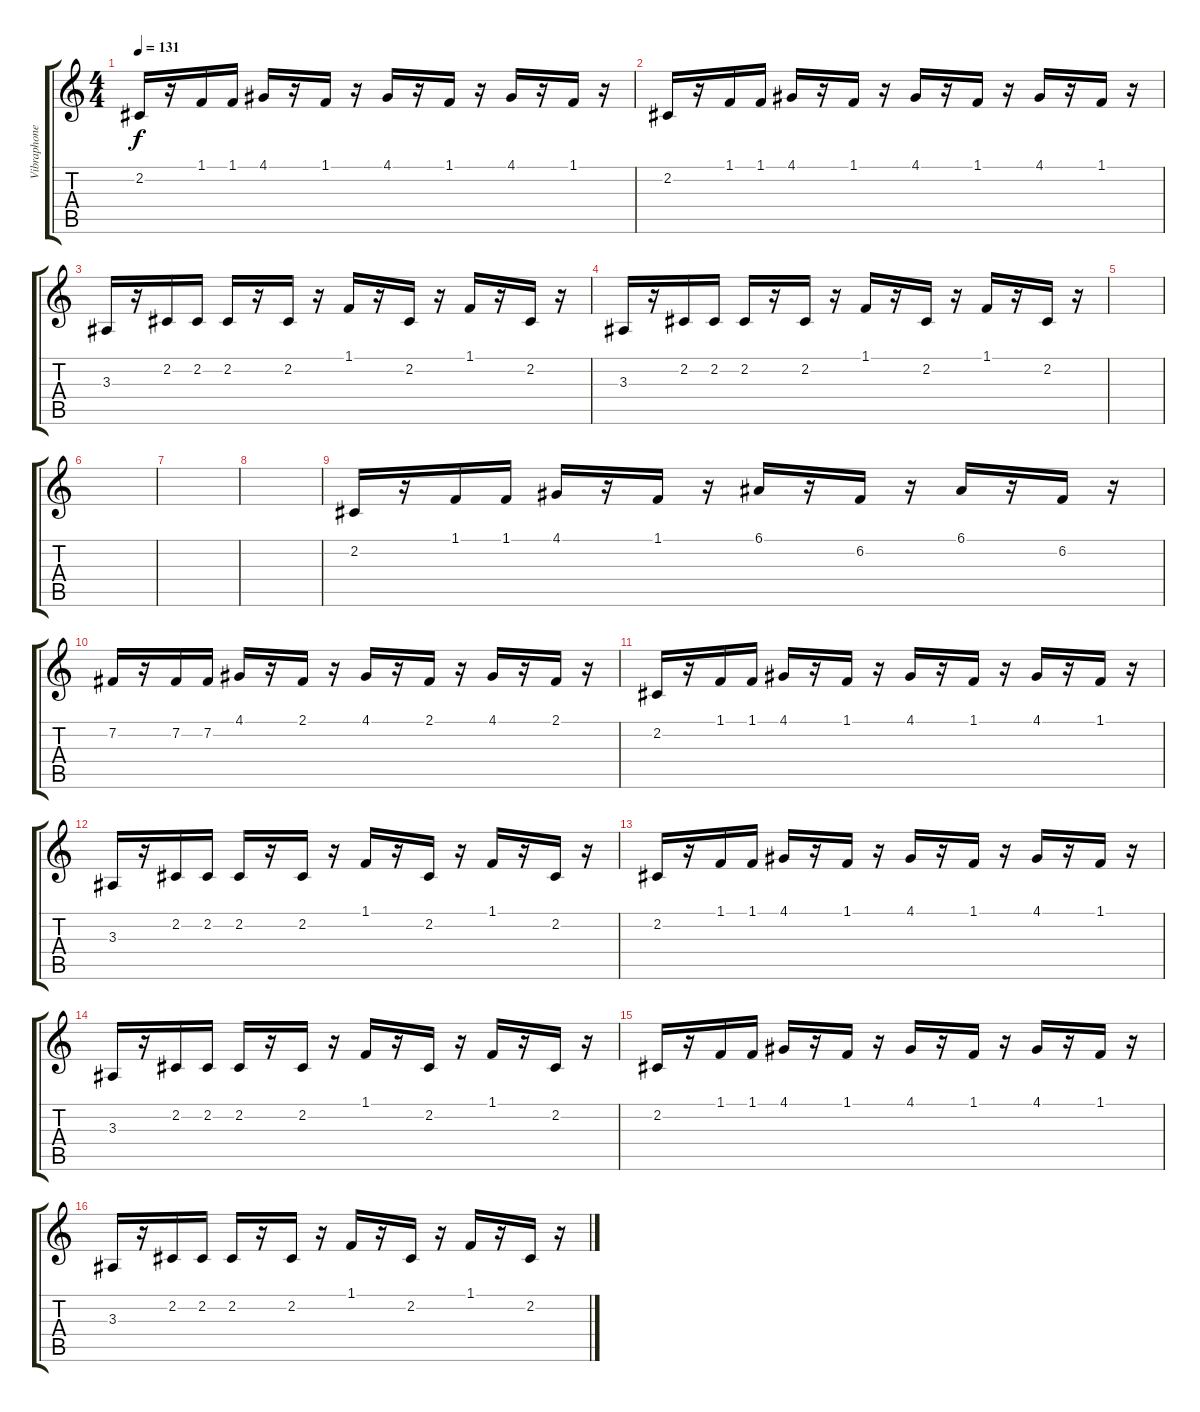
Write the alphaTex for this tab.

\track ("Vibraphone" "Vibraphone") {instrument vibraphone}
\staff {score tabs}
\tuning (E4 B3 G3 D3 A2 E2) {hide}
\ts (4 4)
\tempo 131
\clef g2
\ks c
2.2.16{dy f} r.16 1.1.16 1.1.16 4.1.16 r.16 1.1.16 r.16 4.1.16 r.16 1.1.16 r.16 4.1.16 r.16 1.1.16 r.16 |
2.2.16 r.16 1.1.16 1.1.16 4.1.16 r.16 1.1.16 r.16 4.1.16 r.16 1.1.16 r.16 4.1.16 r.16 1.1.16 r.16 |
3.3.16 r.16 2.2.16 2.2.16 2.2.16 r.16 2.2.16 r.16 1.1.16 r.16 2.2.16 r.16 1.1.16 r.16 2.2.16 r.16 |
3.3.16 r.16 2.2.16 2.2.16 2.2.16 r.16 2.2.16 r.16 1.1.16 r.16 2.2.16 r.16 1.1.16 r.16 2.2.16 r.16 |
|
|
|
|
2.2.16 r.16 1.1.16 1.1.16 4.1.16 r.16 1.1.16 r.16 6.1.16 r.16 6.2.16 r.16 6.1.16 r.16 6.2.16 r.16 |
7.2.16 r.16 7.2.16 7.2.16 4.1.16 r.16 2.1.16 r.16 4.1.16 r.16 2.1.16 r.16 4.1.16 r.16 2.1.16 r.16 |
2.2.16 r.16 1.1.16 1.1.16 4.1.16 r.16 1.1.16 r.16 4.1.16 r.16 1.1.16 r.16 4.1.16 r.16 1.1.16 r.16 |
3.3.16 r.16 2.2.16 2.2.16 2.2.16 r.16 2.2.16 r.16 1.1.16 r.16 2.2.16 r.16 1.1.16 r.16 2.2.16 r.16 |
2.2.16 r.16 1.1.16 1.1.16 4.1.16 r.16 1.1.16 r.16 4.1.16 r.16 1.1.16 r.16 4.1.16 r.16 1.1.16 r.16 |
3.3.16 r.16 2.2.16 2.2.16 2.2.16 r.16 2.2.16 r.16 1.1.16 r.16 2.2.16 r.16 1.1.16 r.16 2.2.16 r.16 |
2.2.16 r.16 1.1.16 1.1.16 4.1.16 r.16 1.1.16 r.16 4.1.16 r.16 1.1.16 r.16 4.1.16 r.16 1.1.16 r.16 |
3.3.16 r.16 2.2.16 2.2.16 2.2.16 r.16 2.2.16 r.16 1.1.16 r.16 2.2.16 r.16 1.1.16 r.16 2.2.16 r.16
